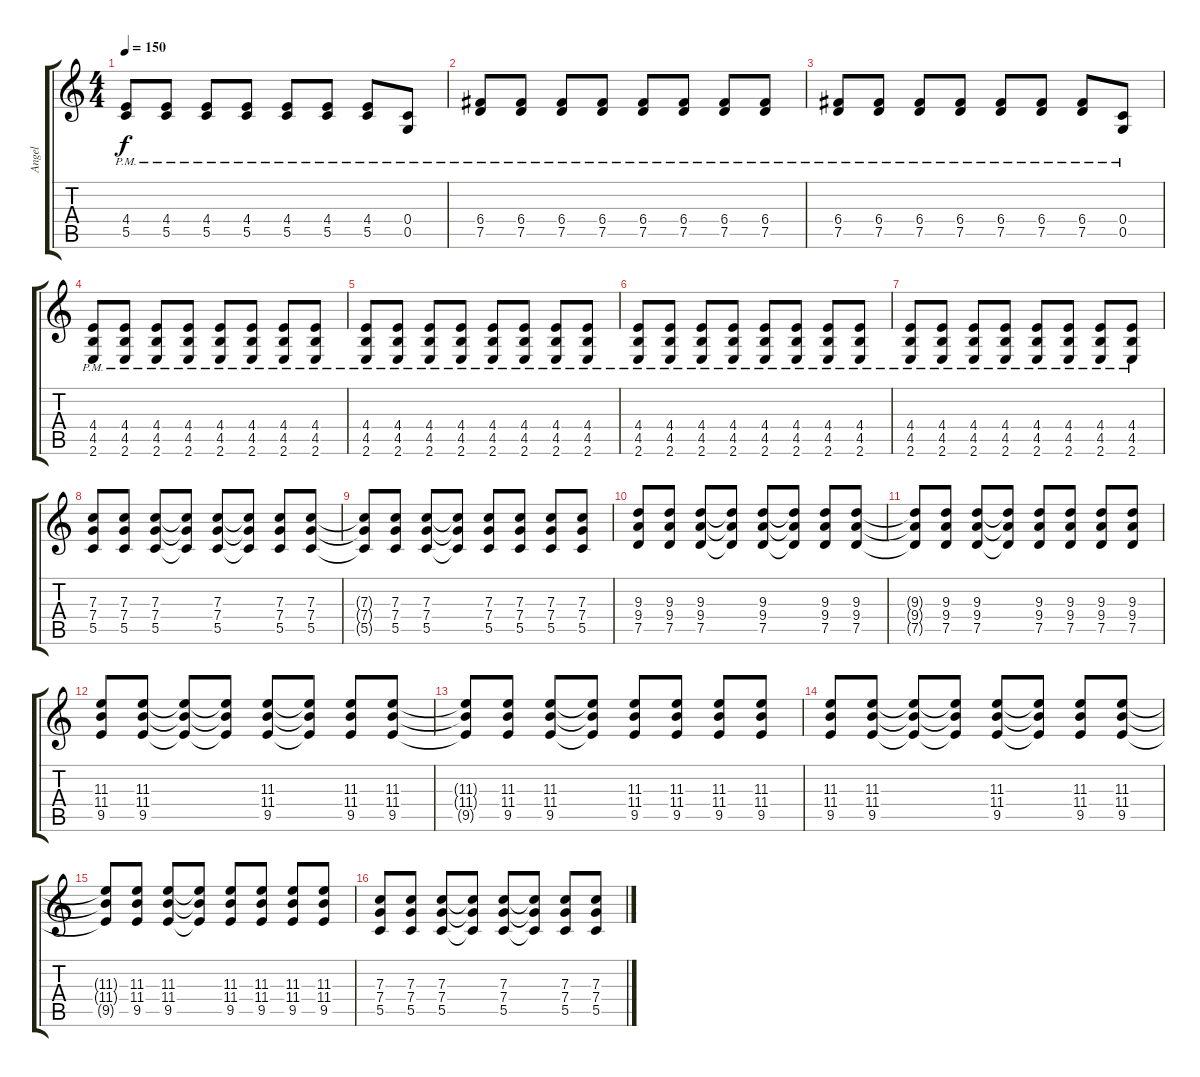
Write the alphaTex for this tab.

\track ("Angel" "Angel") {instrument overdrivenguitar}
\staff {score tabs}
\tuning (D4 A3 F3 C3 G2 D2) {hide}
\ts (4 4)
\tempo 150
\clef g2
\ks c
(4.4{pm} 5.5{pm}).8{dy f} (4.4{pm} 5.5{pm}).8 (4.4{pm} 5.5{pm}).8 (4.4{pm} 5.5{pm}).8 (4.4{pm} 5.5{pm}).8 (4.4{pm} 5.5{pm}).8 (4.4{pm} 5.5{pm}).8 (0.4{pm} 0.5{pm}).8 |
(6.4{pm} 7.5{pm}).8 (6.4{pm} 7.5{pm}).8 (6.4{pm} 7.5{pm}).8 (6.4{pm} 7.5{pm}).8 (6.4{pm} 7.5{pm}).8 (6.4{pm} 7.5{pm}).8 (6.4{pm} 7.5{pm}).8 (6.4{pm} 7.5{pm}).8 |
(6.4{pm} 7.5{pm}).8 (6.4{pm} 7.5{pm}).8 (6.4{pm} 7.5{pm}).8 (6.4{pm} 7.5{pm}).8 (6.4{pm} 7.5{pm}).8 (6.4{pm} 7.5{pm}).8 (6.4{pm} 7.5{pm}).8 (0.4{pm} 0.5{pm}).8 |
(4.4{pm} 4.5{pm} 2.6{pm}).8{instrument overdrivenguitar} (4.4{pm} 4.5{pm} 2.6{pm}).8 (4.4{pm} 4.5{pm} 2.6{pm}).8 (4.4{pm} 4.5{pm} 2.6{pm}).8 (4.4{pm} 4.5{pm} 2.6{pm}).8 (4.4{pm} 4.5{pm} 2.6{pm}).8 (4.4{pm} 4.5{pm} 2.6{pm}).8 (4.4{pm} 4.5{pm} 2.6{pm}).8 |
(4.4{pm} 4.5{pm} 2.6{pm}).8 (4.4{pm} 4.5{pm} 2.6{pm}).8 (4.4{pm} 4.5{pm} 2.6{pm}).8 (4.4{pm} 4.5{pm} 2.6{pm}).8 (4.4{pm} 4.5{pm} 2.6{pm}).8 (4.4{pm} 4.5{pm} 2.6{pm}).8 (4.4{pm} 4.5{pm} 2.6{pm}).8 (4.4{pm} 4.5{pm} 2.6{pm}).8 |
(4.4{pm} 4.5{pm} 2.6{pm}).8 (4.4{pm} 4.5{pm} 2.6{pm}).8 (4.4{pm} 4.5{pm} 2.6{pm}).8 (4.4{pm} 4.5{pm} 2.6{pm}).8 (4.4{pm} 4.5{pm} 2.6{pm}).8 (4.4{pm} 4.5{pm} 2.6{pm}).8 (4.4{pm} 4.5{pm} 2.6{pm}).8 (4.4{pm} 4.5{pm} 2.6{pm}).8 |
(4.4{pm} 4.5{pm} 2.6{pm}).8 (4.4{pm} 4.5{pm} 2.6{pm}).8 (4.4{pm} 4.5{pm} 2.6{pm}).8 (4.4{pm} 4.5{pm} 2.6{pm}).8 (4.4{pm} 4.5{pm} 2.6{pm}).8 (4.4{pm} 4.5{pm} 2.6{pm}).8 (4.4{pm} 4.5{pm} 2.6{pm}).8 (4.4{pm} 4.5{pm} 2.6{pm}).8 |
(7.3 7.4 5.5).8 (7.3 7.4 5.5).8 (7.3 7.4 5.5).8 (7.3{t} 7.4{t} 5.5{t}).8 (7.3 7.4 5.5).8 (7.3{t} 7.4{t} 5.5{t}).8 (7.3 7.4 5.5).8 (7.3 7.4 5.5).8 |
(7.3{t} 7.4{t} 5.5{t}).8 (7.3 7.4 5.5).8 (7.3 7.4 5.5).8 (7.3{t} 7.4{t} 5.5{t}).8 (7.3 7.4 5.5).8 (7.3 7.4 5.5).8 (7.3 7.4 5.5).8 (7.3 7.4 5.5).8 |
(9.3 9.4 7.5).8 (9.3 9.4 7.5).8 (9.3 9.4 7.5).8 (9.3{t} 9.4{t} 7.5{t}).8 (9.3 9.4 7.5).8 (9.3{t} 9.4{t} 7.5{t}).8 (9.3 9.4 7.5).8 (9.3 9.4 7.5).8 |
(9.3{t} 9.4{t} 7.5{t}).8 (9.3 9.4 7.5).8 (9.3 9.4 7.5).8 (9.3{t} 9.4{t} 7.5{t}).8 (9.3 9.4 7.5).8 (9.3 9.4 7.5).8 (9.3 9.4 7.5).8 (9.3 9.4 7.5).8 |
(11.3 11.4 9.5).8 (11.3 11.4 9.5).8 (11.3{t} 11.4{t} 9.5{t}).8 (11.3{t} 11.4{t} 9.5{t}).8 (11.3 11.4 9.5).8 (11.3{t} 11.4{t} 9.5{t}).8 (11.3 11.4 9.5).8 (11.3 11.4 9.5).8 |
(11.3{t} 11.4{t} 9.5{t}).8 (11.3 11.4 9.5).8 (11.3 11.4 9.5).8 (11.3{t} 11.4{t} 9.5{t}).8 (11.3 11.4 9.5).8 (11.3 11.4 9.5).8 (11.3 11.4 9.5).8 (11.3 11.4 9.5).8 |
(11.3 11.4 9.5).8 (11.3 11.4 9.5).8 (11.3{t} 11.4{t} 9.5{t}).8 (11.3{t} 11.4{t} 9.5{t}).8 (11.3 11.4 9.5).8 (11.3{t} 11.4{t} 9.5{t}).8 (11.3 11.4 9.5).8 (11.3 11.4 9.5).8 |
(11.3{t} 11.4{t} 9.5{t}).8 (11.3 11.4 9.5).8 (11.3 11.4 9.5).8 (11.3{t} 11.4{t} 9.5{t}).8 (11.3 11.4 9.5).8 (11.3 11.4 9.5).8 (11.3 11.4 9.5).8 (11.3 11.4 9.5).8 |
(7.3 7.4 5.5).8 (7.3 7.4 5.5).8 (7.3 7.4 5.5).8 (7.3{t} 7.4{t} 5.5{t}).8 (7.3 7.4 5.5).8 (7.3{t} 7.4{t} 5.5{t}).8 (7.3 7.4 5.5).8 (7.3 7.4 5.5).8
